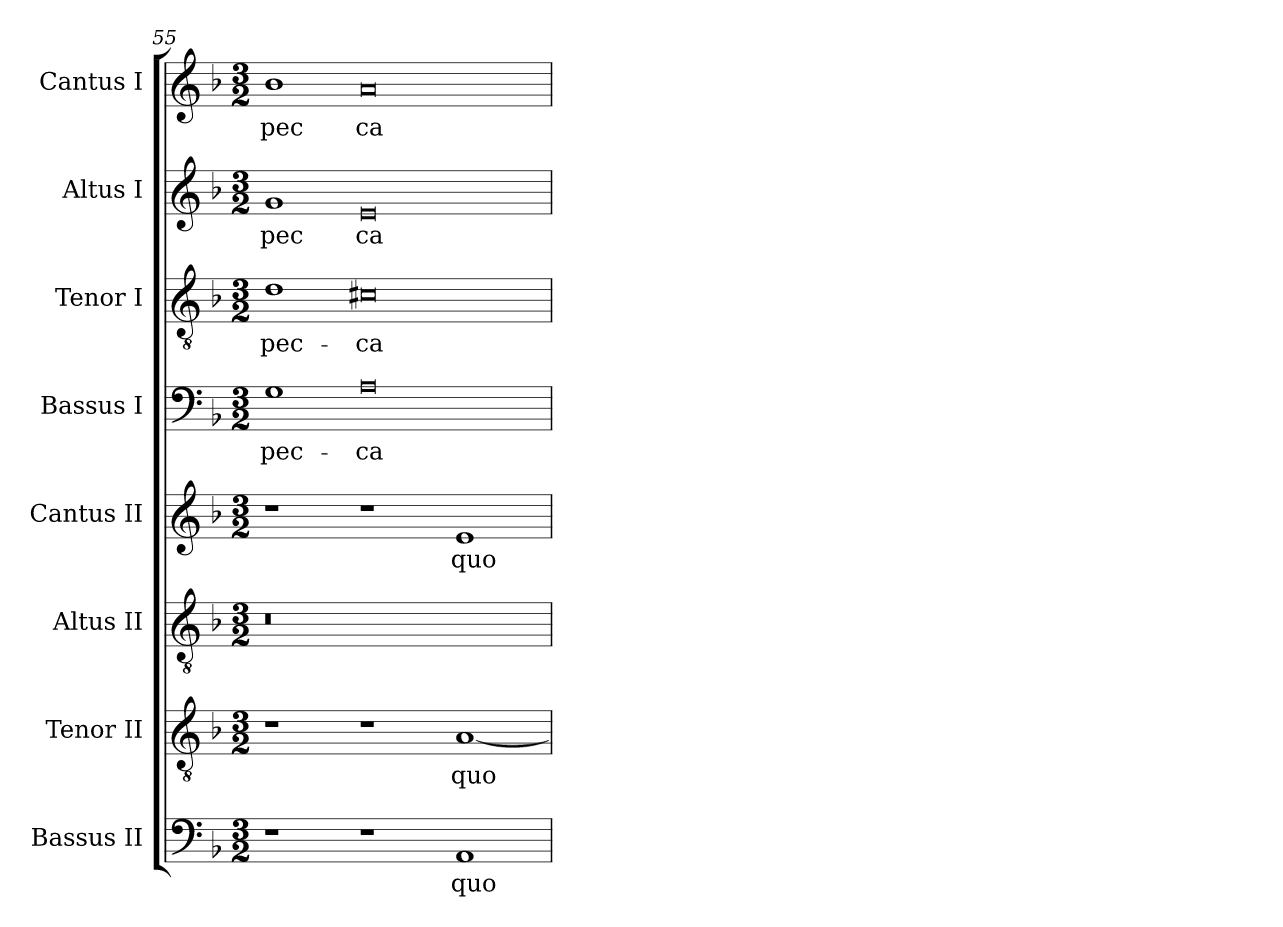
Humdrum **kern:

**kern	**text	**kern	**text	**kern	**kern	**text	**kern	**text	**kern	**text	**kern	**text	**kern	**text
*part8	*part8	*part7	*part7	*part6	*part5	*part5	*part4	*part4	*part3	*part3	*part2	*part2	*part1	*part1
*staff8	*staff8	*staff7	*staff7	*staff6	*staff5	*staff5	*staff4	*staff4	*staff3	*staff3	*staff2	*staff2	*staff1	*staff1
*I"Bassus II	*	*I"Tenor II	*	*I"Altus II	*I"Cantus II	*	*I"Bassus I	*	*I"Tenor I	*	*I"Altus I	*	*I"Cantus I	*
*clefF4	*	*clefGv2	*	*clefGv2	*clefG2	*	*clefF4	*	*clefGv2	*	*clefG2	*	*clefG2	*
*k[b-]	*	*k[b-]	*	*k[b-]	*k[b-]	*	*k[b-]	*	*k[b-]	*	*k[b-]	*	*k[b-]	*
*F:	*	*F:	*	*F:	*F:	*	*F:	*	*F:	*	*F:	*	*F:	*
*M3/2	*	*M3/2	*	*M3/2	*M3/2	*	*M3/2	*	*M3/2	*	*M3/2	*	*M3/2	*
=55	=55	=55	=55	=55	=55	=55	=55	=55	=55	=55	=55	=55	=55	=55
!	!	!	!	!	!	!	!	!LO:LY:b:cj	!	!LO:LY:b:cj	!	!LO:LY:b:cj	!	!LO:LY:b:cj
1r	.	1r	.	0.r	1r	.	1G	pec-	1d	pec-	1g	pec	1b-	pec
!	!	!	!	!	!	!	!	!LO:LY:b:cj	!	!LO:LY:b:cj	!	!LO:LY:b:cj	!	!LO:LY:b:cj
1r	.	1r	.	.	1r	.	0A	-ca-	0c#X	-ca-	0e	ca	0a	ca
!	!LO:LY:b:cj	!	!LO:LY:b	!	!	!LO:LY:b:cj	!	!	!	!	!	!	!	!
1AA	quo	[<1A	quo	.	1e	quo	.	.	.	.	.	.	.	.
=	=	=	=	=	=	=	=	=	=	=	=	=	=	=
*-	*-	*-	*-	*-	*-	*-	*-	*-	*-	*-	*-	*-	*-	*-
